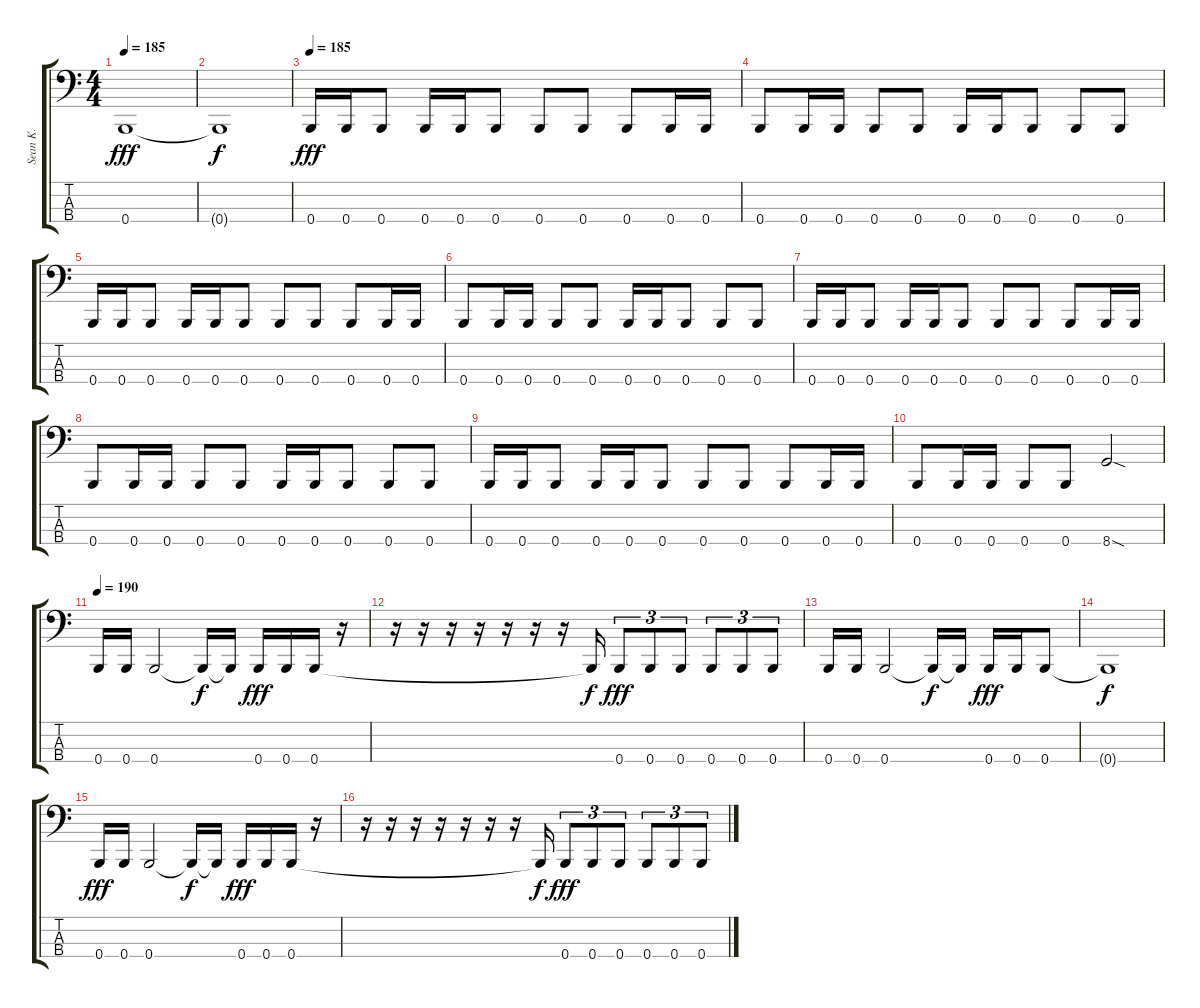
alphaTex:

\track ("Sean K." "Sean K.") {instrument electricbasspick}
\staff {score tabs}
\tuning (E2 B1 Gb1 B0) {hide}
\ts (4 4)
\tempo 185
\clef f4
\ks c
0.4.1{dy fff} |
0.4{t}.1{dy f} |
\tempo 185
0.4.16{dy fff} 0.4.16 0.4.8 0.4.16 0.4.16 0.4.8 0.4.8 0.4.8 0.4.8 0.4.16 0.4.16 |
0.4.8 0.4.16 0.4.16 0.4.8 0.4.8 0.4.16 0.4.16 0.4.8 0.4.8 0.4.8 |
0.4.16 0.4.16 0.4.8 0.4.16 0.4.16 0.4.8 0.4.8 0.4.8 0.4.8 0.4.16 0.4.16 |
0.4.8 0.4.16 0.4.16 0.4.8 0.4.8 0.4.16 0.4.16 0.4.8 0.4.8 0.4.8 |
0.4.16 0.4.16 0.4.8 0.4.16 0.4.16 0.4.8 0.4.8 0.4.8 0.4.8 0.4.16 0.4.16 |
0.4.8 0.4.16 0.4.16 0.4.8 0.4.8 0.4.16 0.4.16 0.4.8 0.4.8 0.4.8 |
0.4.16 0.4.16 0.4.8 0.4.16 0.4.16 0.4.8 0.4.8 0.4.8 0.4.8 0.4.16 0.4.16 |
0.4.8 0.4.16 0.4.16 0.4.8 0.4.8 8.4{sod}.2 |
\tempo 190
0.4.16 0.4.16 0.4.2 0.4{t}.16{dy f} 0.4{t}.16 0.4.16{dy fff} 0.4.16 0.4.16 r.16 |
r.16 r.16 r.16 r.16 r.16 r.16 r.16 0.4{t}.16{dy f} 0.4.8{tu (3 2) dy fff} 0.4.8{tu (3 2)} 0.4.8{tu (3 2)} 0.4.8{tu (3 2)} 0.4.8{tu (3 2)} 0.4.8{tu (3 2)} |
0.4.16 0.4.16 0.4.2 0.4{t}.16{dy f} 0.4{t}.16 0.4.16{dy fff} 0.4.16 0.4.8 |
0.4{t}.1{dy f} |
0.4.16{dy fff} 0.4.16 0.4.2 0.4{t}.16{dy f} 0.4{t}.16 0.4.16{dy fff} 0.4.16 0.4.16 r.16 |
r.16 r.16 r.16 r.16 r.16 r.16 r.16 0.4{t}.16{dy f} 0.4.8{tu (3 2) dy fff} 0.4.8{tu (3 2)} 0.4.8{tu (3 2)} 0.4.8{tu (3 2)} 0.4.8{tu (3 2)} 0.4.8{tu (3 2)}
